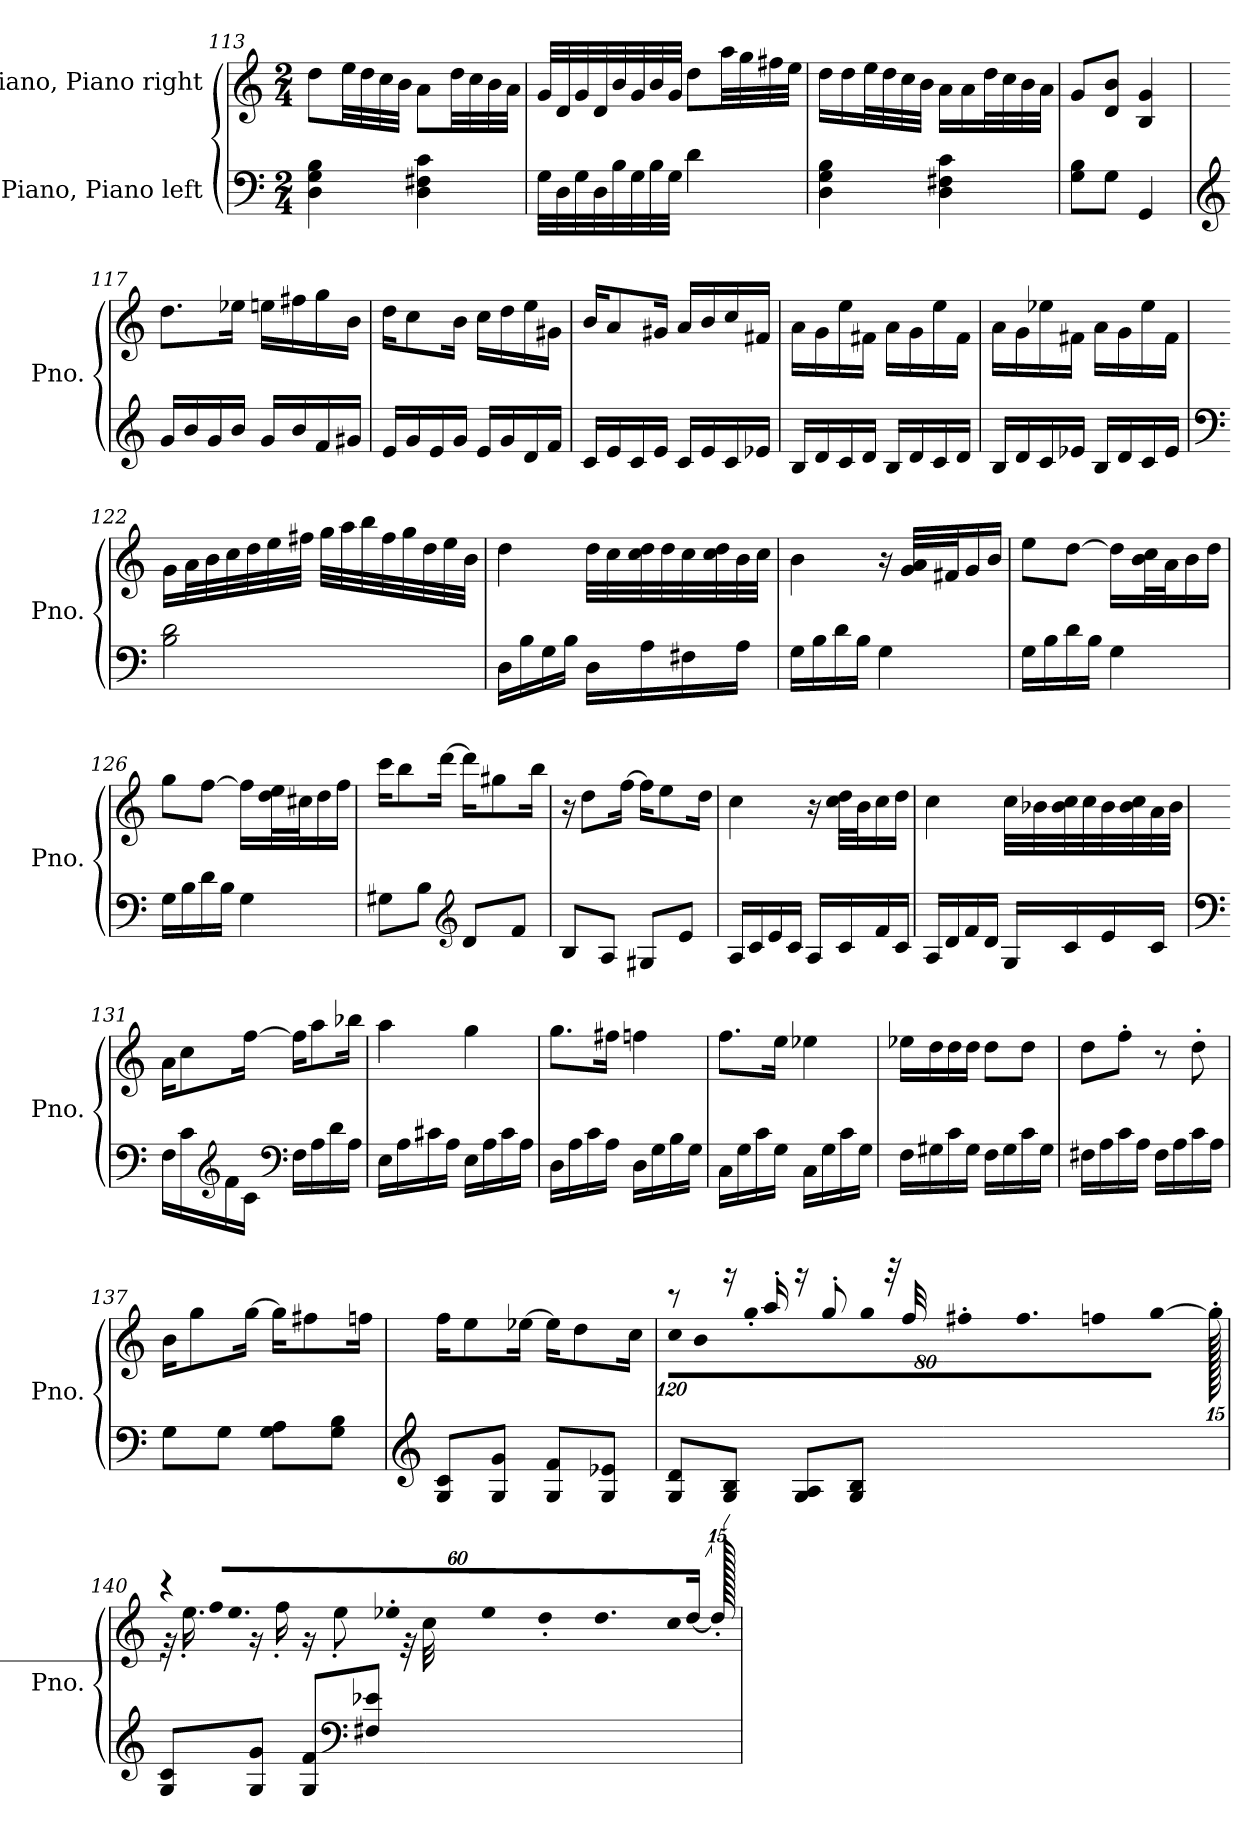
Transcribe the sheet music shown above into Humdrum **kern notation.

**kern	**kern
*part2	*part1
*staff2	*staff1
*I"Piano, Piano left	*I"Piano, Piano right
*I'Pno.	*I'Pno.
*clefF4	*clefG2
*k[]	*k[]
*M2/4	*M2/4
=113	=113
4D\ 4G\ 4B\	8dd\L
.	32ee\LL
.	32dd\
.	32cc\
.	32b\JJJ
4D\ 4F#X\ 4c\	8a\L
.	32dd\LL
.	32cc\
.	32b\
.	32a\JJJ
!!LO:LB:g=z
=114	=114
32G\LLL	32g/LLL
32D\	32d/
32G\	32g/
32D\	32d/
32B\	32b/
32G\	32g/
32B\	32b/
32G\JJJ	32g/JJJ
4d\	8dd\L
.	32aa\LL
.	32gg\
.	32ff#X\
.	32ee\JJJ
=115	=115
4D\ 4G\ 4B\	16dd\LL
.	16dd\
.	32ee\L
.	32dd\
.	32cc\
.	32b\JJJ
4D\ 4F#X\ 4c\	16a\LL
.	16a\
.	32dd\L
.	32cc\
.	32b\
.	32a\JJJ
=116	=116
8G\ 8B\L	8g/L
8G\J	8d/ 8b/J
4GG/	4B/ 4g/
=117	=117
*clefG2	*
16g/LL	8.dd\L
16b/	.
16g/	.
16b/JJ	16ee-X\Jk
16g/LL	16een\LL
16b/	16ff#X\
16f/	16gg\
16g#X/JJ	16b\JJ
!!LO:LB:g=z
=118	=118
16e/LL	16dd\KL
16g/	8cc\
16e/	.
16g/JJ	16b\Jk
16e/LL	16cc\LL
16g/	16dd\
16d/	16ee\
16f/JJ	16g#X\JJ
=119	=119
16c/LL	16b/KL
16e/	8a/
16c/	.
16e/JJ	16g#X/Jk
16c/LL	16a/LL
16e/	16b/
16c/	16cc/
16e-X/JJ	16f#X/JJ
=120	=120
16B/LL	16a\LL
16d/	16g\
16c/	16ee\
16d/JJ	16f#X\JJ
16B/LL	16a\LL
16d/	16g\
16c/	16ee\
16d/JJ	16f#\JJ
=121	=121
16B/LL	16a\LL
16d/	16g\
16c/	16ee-X\
16e-X/JJ	16f#X\JJ
16B/LL	16a\LL
16d/	16g\
16c/	16ee-\
16e-/JJ	16f#\JJ
!!LO:LB:g=z
=122	=122
*clefF4	*
2B\ 2d\	16g\LL
.	32a\L
.	32b\
.	32cc\
.	32dd\
.	32ee\
.	32ff#X\JJJ
.	32gg\LLL
.	32aa\
.	32bb\
.	32ff#\
.	32gg\
.	32dd\
.	32ee\
.	32b\JJJ
=123	=123
16D\LL	4dd\
16B\	.
16G\	.
16B\JJ	.
16D\LL	32dd\LLL
.	32cc\
16A\	32cc\ 32dd\
.	32dd\
16F#X\	32cc\
.	32cc\ 32dd\
16A\JJ	32b\
.	32cc\JJJ
=124	=124
16G\LL	4b\
16B\	.
16d\	.
16B\JJ	.
4G\	16r
.	32g/ 32a/LLL
.	32f#X/J
.	16g/
.	16b/JJ
!!LO:LB:g=z
=125	=125
16G\LL	8ee\L
16B\	.
16d\	[8dd\J
16B\JJ	.
4G\	16dd\LL]
.	32b\ 32cc\L
.	32a\J
.	16b\
.	16dd\JJ
=126	=126
16G\LL	8gg\L
16B\	.
16d\	[8ff\J
16B\JJ	.
4G\	16ff\LL]
.	32dd\ 32ee\L
.	32cc#X\J
.	16dd\
.	16ff\JJ
=127	=127
8G#X\L	16ccc\KL
.	8bb\
8B\J	.
.	[16ddd\Jk
*clefG2	*
8d/L	16ddd\KL]
.	8gg#X\
8f/J	.
.	16bb\Jk
=128	=128
8B/L	16r
.	8dd\L
8A/J	.
.	[16ff\Jk
8G#X/L	16ff\KL]
.	8ee\
8e/J	.
.	16dd\Jk
!!LO:LB:g=z
=129	=129
16A/LL	4cc\
16c/	.
16e/	.
16c/JJ	.
16A/LL	16r
16c/	32cc\ 32dd\LLL
.	32b\J
16f/	16cc\
16c/JJ	16dd\JJ
=130	=130
16A/LL	4cc\
16d/	.
16f/	.
16d/JJ	.
16G/LL	32cc\LLL
.	32b-X\
16c/	32b-\ 32cc\
.	32cc\
16e/	32b-\
.	32b-\ 32cc\
16c/JJ	32a\
.	32b-\JJJ
=131	=131
*clefF4	*
16F\LL	16a\KL
16c\	8cc\
*clefG2	*
16f\	.
16c\JJ	[16ff\Jk
*clefF4	*
16F\LL	16ff\KL]
16A\	8aa\
16d\	.
16A\JJ	16bb-X\Jk
!!LO:PB:g=z
=132	=132
16E\LL	4aa\
16A\	.
16c#X\	.
16A\JJ	.
16E\LL	4gg\
16A\	.
16c#\	.
16A\JJ	.
=133	=133
16D\LL	8.gg\L
16A\	.
16c\	.
16A\JJ	16ff#X\Jk
16D\LL	4ffn\
16G\	.
16B\	.
16G\JJ	.
=134	=134
16C\LL	8.ff\L
16G\	.
16c\	.
16G\JJ	16ee\Jk
16C\LL	4ee-X\
16G\	.
16c\	.
16G\JJ	.
=135	=135
16F\LL	16ee-X\LL
16G#X\	16dd\
16c\	16dd\
16G#\JJ	16dd\JJ
16F\LL	8dd\L
16G#\	.
16c\	8dd\J
16G#\JJ	.
!!LO:LB:g=z
=136	=136
16F#X\LL	8dd\L
16A\	.
16c\	8ff'\J
16A\JJ	.
16F#\LL	8r
16A\	.
16c\	8dd'\
16A\JJ	.
=137	=137
8G\L	16b\KL
.	8gg\
8G\J	.
.	[16gg\Jk
8G\ 8A\L	16gg\KL]
.	8ff#X\
8G\ 8B\J	.
.	16ffn\Jk
=138	=138
*clefG2	*
8G/ 8c/L	16ff\KL
.	8ee\
8G/ 8g/J	.
.	[16ee-X\Jk
8G/ 8f/L	16ee-\KL]
.	8dd\
8G/ 8e-X/J	.
.	16cc\Jk
=139	=139
*	*^
*	*	*Xbrackettup
!	!	!LO:N:vis=16
8G/ 8d/L	8r	1920%107cc\KL
!	!	!LO:N:vis=8
.	.	640%71b\
8G/ 8B/J	16r	.
!	!	!LO:N:vis=16
.	.	1920%107gg'\L
.	16aa'/	.
!	!	!LO:N:vis=16
.	.	1920%107gg\
8G/ 8A/L	16r	.
!	!	!LO:N:vis=16
.	.	1920%107ff#X'\
.	8gg'/	.
.	.	18.ff#\
8G/ 8B/J	.	.
!	!	!LO:N:vis=32
.	.	1920%53ffn\K
.	32r	.
.	.	[960%53gg\JJ
.	32ff/	.
1920ryy	1920ryy	1920gg'\]
!!LO:LB:g=z	!!
=140	=140	=140
*	*brackettup	*
!	!LO:N:vis=16	!
8G/ 8c/L	1920%107r	32r
.	.	16.ee'\
!	!LO:N:vis=32	!
.	1920%53ff/KLL	.
.	18.ee/	.
8G/ 8g/J	.	16r
!	!LO:N:vis=16	!
.	1920%107ee-X'/	.
.	.	16ff'\
!	!LO:N:vis=16	!
.	1920%107ee-/	.
8G/ 8f/L	.	16r
!	!LO:N:vis=16	!
.	1920%107dd'/	.
.	.	8ee-'\
.	18.dd/	.
*clefF4	*	*
8F#X/ 8e-X/J	.	.
!	!LO:N:vis=32	!
.	1920%53cc/K	.
.	.	32r
.	[960%53dd/JJ	.
.	.	32cc\
1920ryy	1920dd'/]	1920ryy
*	*v	*v
=	=
*-	*-
